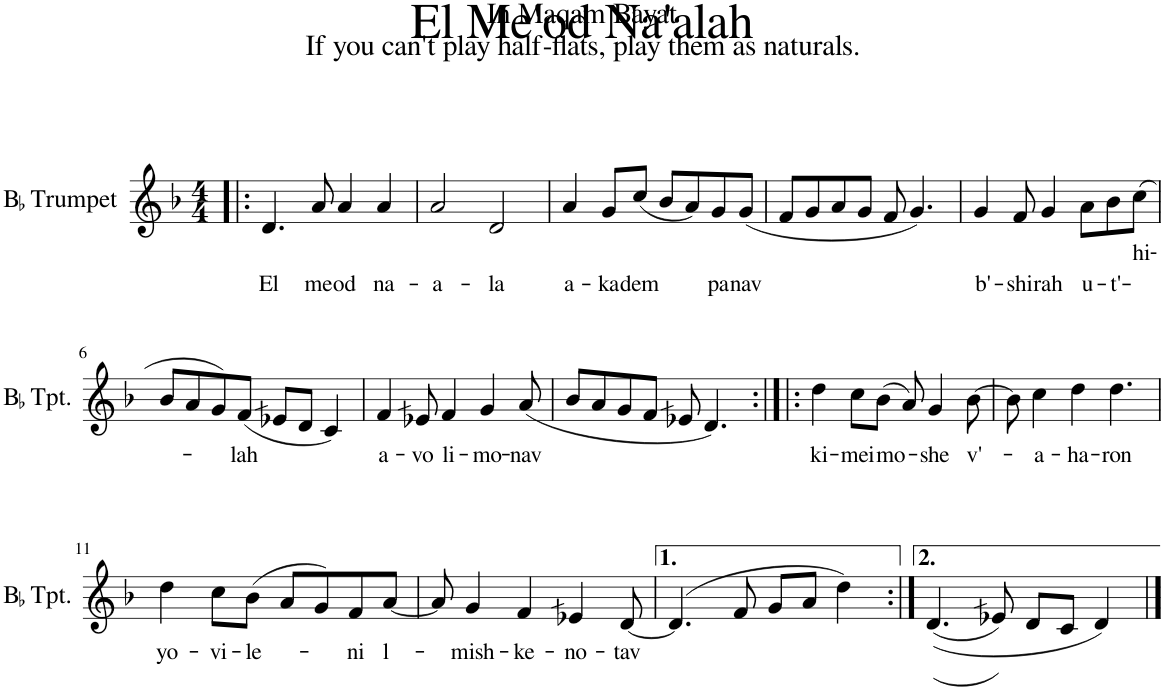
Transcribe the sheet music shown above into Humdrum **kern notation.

**kern	**text
*part1	*part1
*staff1	*staff1
*I"BaccidentalFlat Trumpet	*
*I'BaccidentalFlat Tpt.	*
*clefG2	*
*Trd1c2	*
*k[b-]	*
*M4/4	*
=1!|:	=1!|:
!	!LO:LY:b
4.d/	El
!	!LO:LY:b
8a/	me-
!	!LO:LY:b
4a/	-od
!	!LO:LY:b
4a/	na-
=2	=2
!	!LO:LY:b
2a/	-a-
!	!LO:LY:b
2d/	-la
=3	=3
!	!LO:LY:b
4a/	a-
!	!LO:LY:b
8g/L	-ka-
!	!LO:LY:b
(8cc/J	-dem
8b-/L	.
8a/)	.
!	!LO:LY:b
8g/	pa-
!	!LO:LY:b
(8g/J	-nav
=4	=4
8f/L	.
8g/	.
8a/	.
8g/J	.
8f/	.
4.g/)	.
=5	=5
!	!LO:LY:b
4g/	b'-
!	!LO:LY:b
8f/	-shi-
!	!LO:LY:b
4g/	-rah
!	!LO:LY:b
8a\L	u-
!	!LO:LY:b
8b-\	-t'-
!	!LO:LY:b
(8cc\J	-hi-
!!LO:LB:g=z
=6	=6
8b-/L	.
8a/	.
8g/)	.
!	!LO:LY:b
(8f/J	-lah
8en/L	.
8d/J	.
4c/)	.
=7	=7
!	!LO:LY:b
4f/	a-
!	!LO:LY:b
8en/	-vo
!	!LO:LY:b
4f/	li-
!	!LO:LY:b
4g/	-mo-
!	!LO:LY:b
(8a/	-nav
=8	=8
8b-/L	.
8a/	.
8g/	.
8f/J	.
8en/	.
4.d/)	.
=9:|!|:	=9:|!|:
!	!LO:LY:b
4dd\	ki-
!	!LO:LY:b
8cc\L	-mei
!	!LO:LY:b
(8b-\J	mo-
8a/)	.
!	!LO:LY:b
4g/	-she
!	!LO:LY:b
[8b-\	v'-
=10	=10
8b-\]	.
!	!LO:LY:b
4cc\	-a-
!	!LO:LY:b
4dd\	-ha-
!	!LO:LY:b
4.dd\	-ron
!!LO:LB:g=z
=11	=11
!	!LO:LY:b
4dd\	yo-
!	!LO:LY:b
8cc\L	-vi-
!	!LO:LY:b
(8b-\J	-le-
8a/L	.
8g/)	.
!	!LO:LY:b
8f/	-ni
!	!LO:LY:b
[8a/J	l-
=12	=12
8a/]	.
!	!LO:LY:b
4g/	-mish-
!	!LO:LY:b
4f/	-ke-
!	!LO:LY:b
4en/	-no-
!	!LO:LY:b
[8d/	-tav
=13	=13
(4.d/]	.
8f/	.
8g/L	.
8a/J	.
4dd\)	.
=14:|!	=14:|!
(((4.d/	.
8en/))	.
8d/L	.
8c/J	.
4d/)	.
==	==
*-	*-
